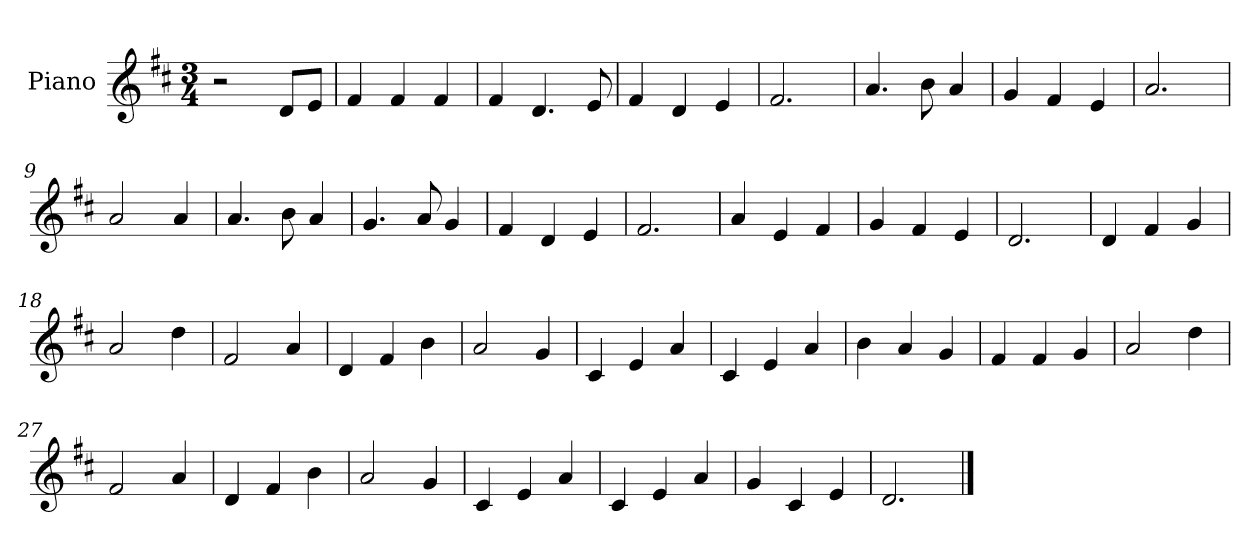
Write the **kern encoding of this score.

**kern
*part1
*staff1
*I"Piano
*I'Pno
*clefG2
*k[f#c#]
*M3/4
=1
2r
8d/L
8e/J
=2
4f#/
4f#/
4f#/
=3
4f#/
4.d/
8e/
=4
4f#/
4d/
4e/
=5
2.f#/
=6
4.a/
8b\
4a/
=7
4g/
4f#/
4e/
=8
2.a/
=9
2a/
4a/
=10
4.a/
8b\
4a/
=11
4.g/
8a/
4g/
=12
4f#/
4d/
4e/
=13
2.f#/
=14
4a/
4e/
4f#/
=15
4g/
4f#/
4e/
=16
2.d/
=17
4d/
4f#/
4g/
=18
2a/
4dd\
=19
2f#/
4a/
=20
4d/
4f#/
4b\
=21
2a/
4g/
=22
4c#/
4e/
4a/
=23
4c#/
4e/
4a/
=24
4b\
4a/
4g/
=25
4f#/
4f#/
4g/
=26
2a/
4dd\
=27
2f#/
4a/
=28
4d/
4f#/
4b\
=29
2a/
4g/
=30
4c#/
4e/
4a/
=31
4c#/
4e/
4a/
=32
4g/
4c#/
4e/
=33
2.d/
==
*-
